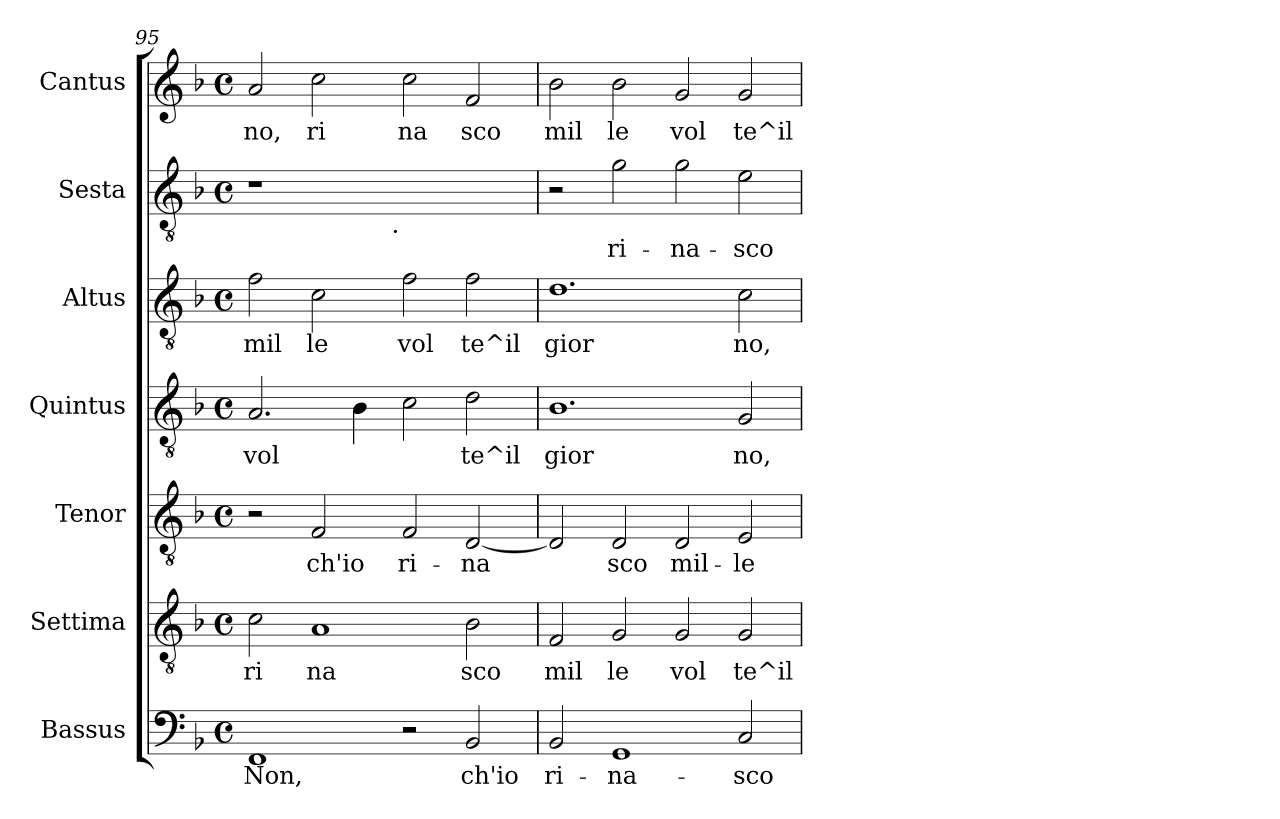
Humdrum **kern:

**kern	**text	**kern	**text	**kern	**text	**kern	**text	**kern	**text	**kern	**text	**kern	**text
*part7	*part7	*part6	*part6	*part5	*part5	*part4	*part4	*part3	*part3	*part2	*part2	*part1	*part1
*staff7	*staff7	*staff6	*staff6	*staff5	*staff5	*staff4	*staff4	*staff3	*staff3	*staff2	*staff2	*staff1	*staff1
*I"Bassus	*	*I"Settima	*	*I"Tenor	*	*I"Quintus	*	*I"Altus	*	*I"Sesta	*	*I"Cantus	*
*clefF4	*	*clefGv2	*	*clefGv2	*	*clefGv2	*	*clefGv2	*	*clefGv2	*	*clefG2	*
*k[b-]	*	*k[b-]	*	*k[b-]	*	*k[b-]	*	*k[b-]	*	*k[b-]	*	*k[b-]	*
*F:	*	*F:	*	*F:	*	*F:	*	*F:	*	*F:	*	*F:	*
*M4/4	*	*M4/4	*	*M4/4	*	*M4/4	*	*M4/4	*	*M4/4	*	*M4/4	*
*met(c)	*	*met(c)	*	*met(c)	*	*met(c)	*	*met(c)	*	*met(c)	*	*met(c)	*
=95	=95	=95	=95	=95	=95	=95	=95	=95	=95	=95	=95	=95	=95
!	!LO:LY:b:cj	!	!LO:LY:b:cj	!	!	!	!LO:LY:b:cj	!	!LO:LY:b:cj	!	!	!	!LO:LY:b:cj
*	*	*	*	*	*	*	*	*	*	*^	*	*	*
1FF	Non,	2c\	ri	2r	.	2.A/	vol	2f\	mil	1r	2ryy	.	2a/	no,
!	!	!	!LO:LY:b:cj	!	!LO:LY:b:cj	!	!	!	!LO:LY:b:cj	!	!	!	!	!LO:LY:b:cj
.	.	1A	na	2F/	ch'io	.	.	2c\	le	.	4...ryy	.	2cc\	ri
!	!	!	!	!	!	!	!LO:LY:b:cj	!	!	!	!	!	!	!
.	.	.	.	.	.	4B-\	.	.	.	.	.	.	.	.
!	!	!	!	!	!	!	!	!	!	!	!LO:TX:b:t=.	!	!	!
.	.	.	.	.	.	.	.	.	.	.	1ryy	.	.	.
!	!	!	!	!	!LO:LY:b:cj	!	!LO:LY:b:cj	!	!LO:LY:b:cj	!	!	!	!	!LO:LY:b:cj
2r	.	.	.	2F/	ri-	2c\	.	2f\	vol	1ryy	.	.	2cc\	na
!	!LO:LY:b:cj	!	!LO:LY:b:cj	!	!LO:LY:b:cj	!	!LO:LY:b:cj	!	!LO:LY:b:cj	!	!	!	!	!LO:LY:b:cj
2BB-/	ch'io	2B-\	sco	[<2D/	-na-	2d\	te^il	2f\	te^il	.	.	.	2f/	sco
.	.	.	.	.	.	.	.	.	.	.	32ryy	.	.	.
=96	=96	=96	=96	=96	=96	=96	=96	=96	=96	=96	=96	=96	=96	=96
!	!LO:LY:b:cj	!	!LO:LY:b:cj	!	!LO:LY:b:cj	!	!LO:LY:b:cj	!	!LO:LY:b:cj	!	!	!	!	!LO:LY:b:cj
*	*	*	*	*	*	*	*	*	*	*v	*v	*	*	*
2BB-/	ri-	2F/	mil	2D/]	--	1.B-	gior	1.d	gior	2r	.	2b-\	mil
!	!LO:LY:b:cj	!	!LO:LY:b:cj	!	!LO:LY:b:cj	!	!	!	!	!	!LO:LY:b:cj	!	!LO:LY:b:cj
1GG	-na-	2G/	le	2D/	-sco	.	.	.	.	2g\	ri-	2b-\	le
!	!	!	!LO:LY:b:cj	!	!LO:LY:b:cj	!	!	!	!	!	!LO:LY:b:cj	!	!LO:LY:b:cj
.	.	2G/	vol	2D/	mil-	.	.	.	.	2g\	-na-	2g/	vol
!	!LO:LY:b:cj	!	!LO:LY:b:cj	!	!LO:LY:b:cj	!	!LO:LY:b:cj	!	!LO:LY:b:cj	!	!LO:LY:b:cj	!	!LO:LY:b:cj
2C/	-sco	2G/	te^il	2E/	-le	2G/	no,	2c\	no,	2e\	-sco	2g/	te^il
=	=	=	=	=	=	=	=	=	=	=	=	=	=
*-	*-	*-	*-	*-	*-	*-	*-	*-	*-	*-	*-	*-	*-
